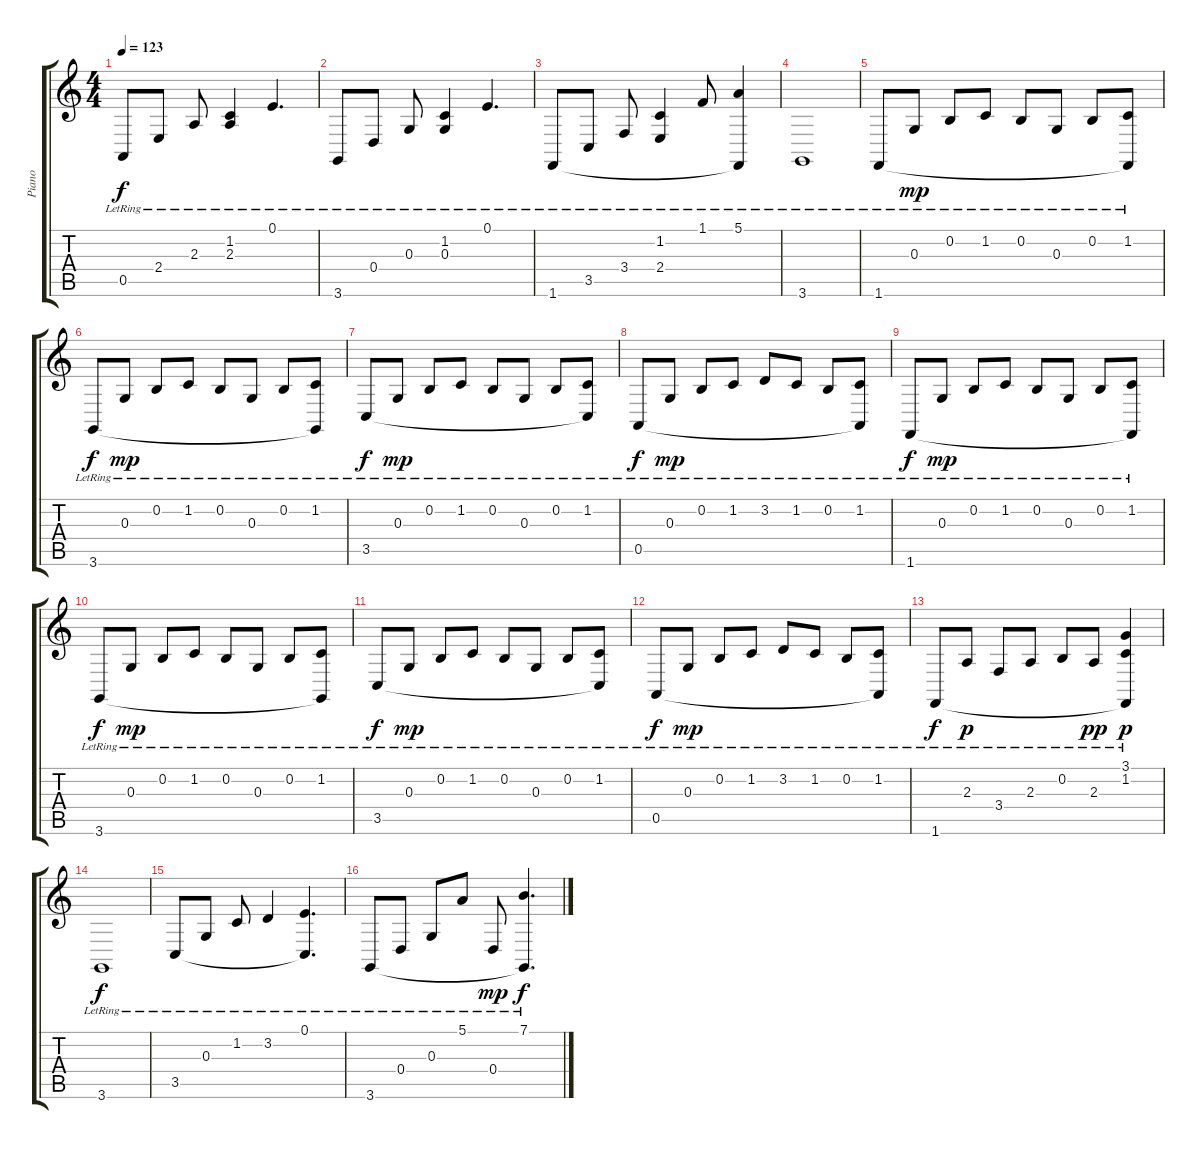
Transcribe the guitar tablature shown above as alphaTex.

\track ("Piano" "Piano") {instrument acousticgrandpiano}
\staff {score tabs}
\tuning (E4 B3 G3 D3 A2 E2) {hide}
\ts (4 4)
\tempo 123
\clef g2
\ks c
0.5{lr}.8{dy f} 2.4{lr}.8 2.3{lr}.8 (1.2{lr} 2.3{lr}).4 0.1{lr}.4{d} |
3.6{lr}.8 0.4{lr}.8 0.3{lr}.8 (1.2{lr} 0.3{lr}).4 0.1{lr}.4{d} |
1.6{lr}.8 3.5{lr}.8 3.4{lr}.8 (1.2{lr} 2.4{lr}).4 1.1{lr}.8 (5.1{lr} 1.6{t}).4 |
3.6{lr}.1 |
1.6{lr}.8 0.3{lr}.8{dy mp} 0.2{lr}.8 1.2{lr}.8 0.2{lr}.8 0.3{lr}.8 0.2{lr}.8 (1.2{lr} 1.6{t}).8 |
3.6{lr}.8{dy f} 0.3{lr}.8{dy mp} 0.2{lr}.8 1.2{lr}.8 0.2{lr}.8 0.3{lr}.8 0.2{lr}.8 (1.2{lr} 3.6{t}).8 |
3.5{lr}.8{dy f} 0.3{lr}.8{dy mp} 0.2{lr}.8 1.2{lr}.8 0.2{lr}.8 0.3{lr}.8 0.2{lr}.8 (1.2{lr} 3.5{t}).8 |
0.5{lr}.8{dy f} 0.3{lr}.8{dy mp} 0.2{lr}.8 1.2{lr}.8 3.2{lr}.8 1.2{lr}.8 0.2{lr}.8 (1.2{lr} 0.5{t}).8 |
1.6{lr}.8{dy f} 0.3{lr}.8{dy mp} 0.2{lr}.8 1.2{lr}.8 0.2{lr}.8 0.3{lr}.8 0.2{lr}.8 (1.2{lr} 1.6{t}).8 |
3.6{lr}.8{dy f} 0.3{lr}.8{dy mp} 0.2{lr}.8 1.2{lr}.8 0.2{lr}.8 0.3{lr}.8 0.2{lr}.8 (1.2{lr} 3.6{t}).8 |
3.5{lr}.8{dy f} 0.3{lr}.8{dy mp} 0.2{lr}.8 1.2{lr}.8 0.2{lr}.8 0.3{lr}.8 0.2{lr}.8 (1.2{lr} 3.5{t}).8 |
0.5{lr}.8{dy f} 0.3{lr}.8{dy mp} 0.2{lr}.8 1.2{lr}.8 3.2{lr}.8 1.2{lr}.8 0.2{lr}.8 (1.2{lr} 0.5{t}).8 |
1.6{lr}.8{dy f} 2.3{lr}.8{dy p} 3.4{lr}.8 2.3{lr}.8 0.2{lr}.8 2.3{lr}.8{dy pp} (3.1 1.2{lr} 1.6{t}).4{dy p} |
3.6{lr}.1{dy f} |
3.5{lr}.8 0.3{lr}.8 1.2{lr}.8 3.2{lr}.4 (0.1{lr} 3.5{t}).4{d} |
3.6{lr}.8 0.4{lr}.8 0.3{lr}.8 5.1{lr}.8 0.4{lr}.8{dy mp} (7.1{lr} 3.6{t}).4{d dy f}
